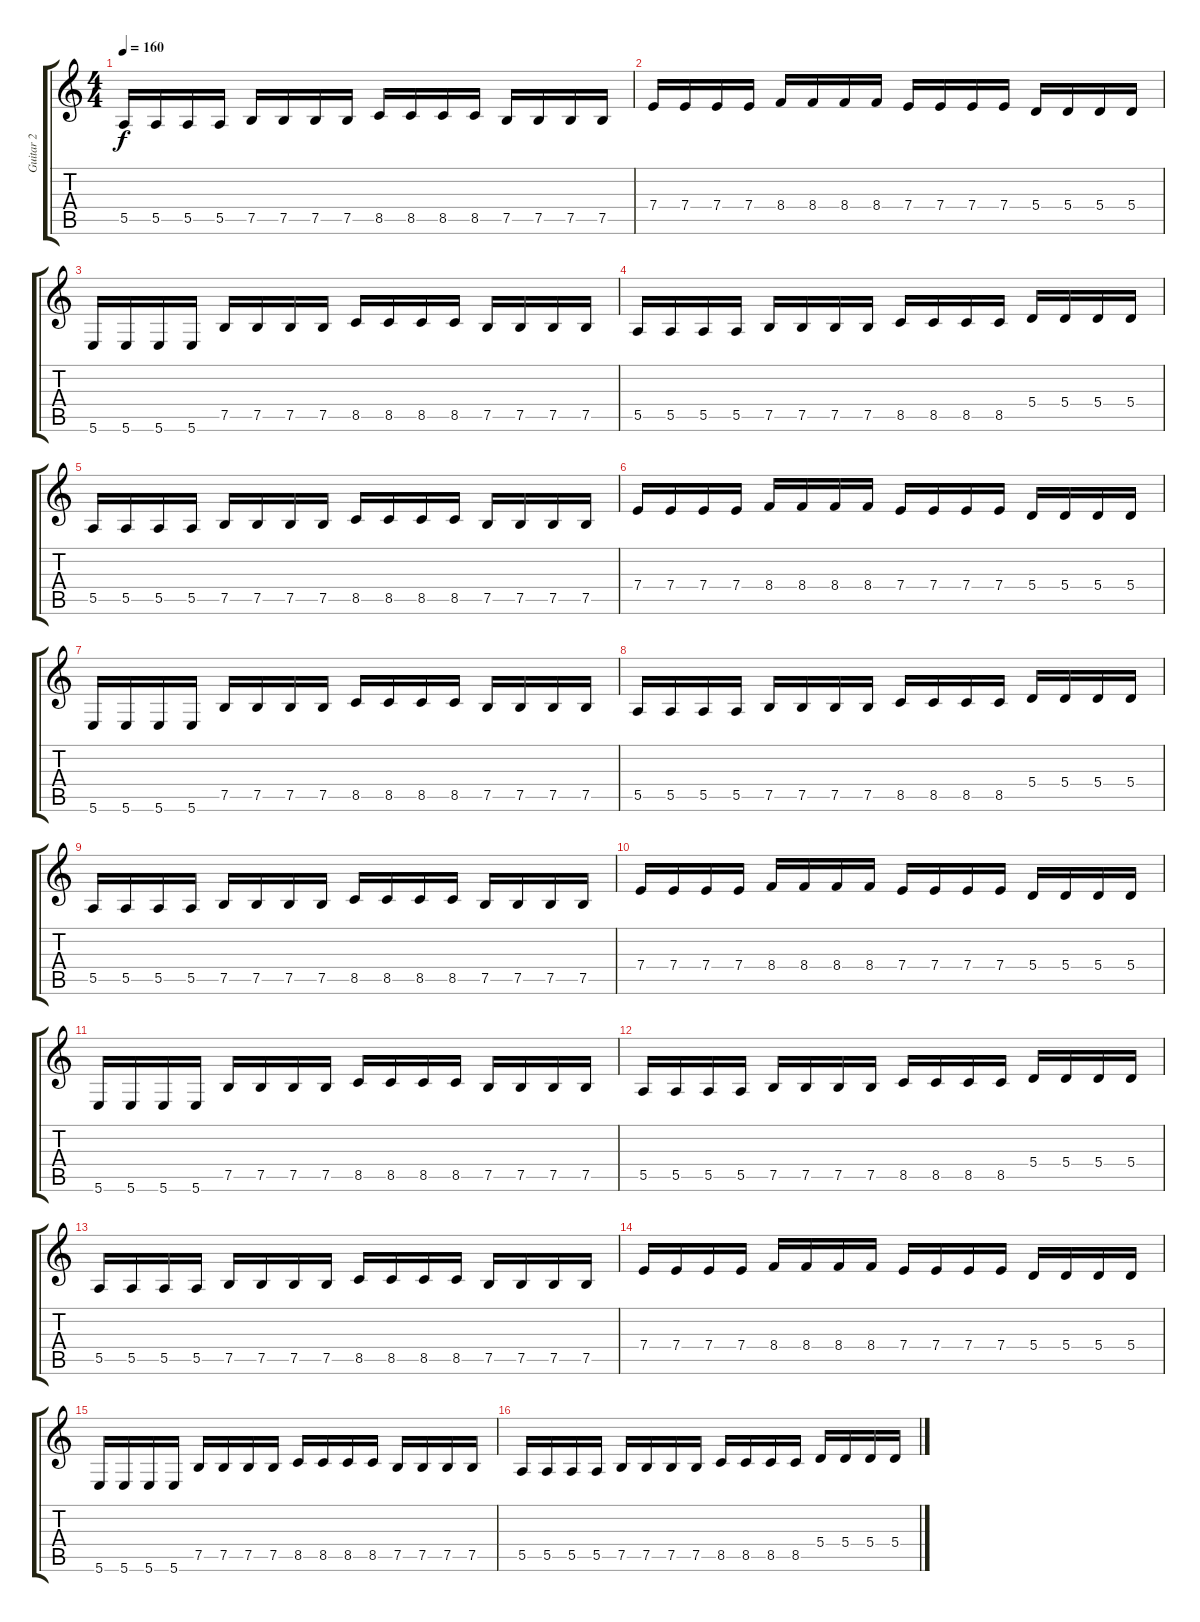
\track ("Guitar 2" "Guitar 2") {instrument distortionguitar}
\staff {score tabs}
\tuning (B3 Gb3 D3 A2 E2 B1) {hide}
\ts (4 4)
\tempo 160
\clef g2
\ks c
5.5.16{dy f} 5.5.16 5.5.16 5.5.16 7.5.16 7.5.16 7.5.16 7.5.16 8.5.16 8.5.16 8.5.16 8.5.16 7.5.16 7.5.16 7.5.16 7.5.16 |
7.4.16 7.4.16 7.4.16 7.4.16 8.4.16 8.4.16 8.4.16 8.4.16 7.4.16 7.4.16 7.4.16 7.4.16 5.4.16 5.4.16 5.4.16 5.4.16 |
5.6.16 5.6.16 5.6.16 5.6.16 7.5.16 7.5.16 7.5.16 7.5.16 8.5.16 8.5.16 8.5.16 8.5.16 7.5.16 7.5.16 7.5.16 7.5.16 |
5.5.16 5.5.16 5.5.16 5.5.16 7.5.16 7.5.16 7.5.16 7.5.16 8.5.16 8.5.16 8.5.16 8.5.16 5.4.16 5.4.16 5.4.16 5.4.16 |
5.5.16 5.5.16 5.5.16 5.5.16 7.5.16 7.5.16 7.5.16 7.5.16 8.5.16 8.5.16 8.5.16 8.5.16 7.5.16 7.5.16 7.5.16 7.5.16 |
7.4.16 7.4.16 7.4.16 7.4.16 8.4.16 8.4.16 8.4.16 8.4.16 7.4.16 7.4.16 7.4.16 7.4.16 5.4.16 5.4.16 5.4.16 5.4.16 |
5.6.16 5.6.16 5.6.16 5.6.16 7.5.16 7.5.16 7.5.16 7.5.16 8.5.16 8.5.16 8.5.16 8.5.16 7.5.16 7.5.16 7.5.16 7.5.16 |
5.5.16 5.5.16 5.5.16 5.5.16 7.5.16 7.5.16 7.5.16 7.5.16 8.5.16 8.5.16 8.5.16 8.5.16 5.4.16 5.4.16 5.4.16 5.4.16 |
5.5.16 5.5.16 5.5.16 5.5.16 7.5.16 7.5.16 7.5.16 7.5.16 8.5.16 8.5.16 8.5.16 8.5.16 7.5.16 7.5.16 7.5.16 7.5.16 |
7.4.16 7.4.16 7.4.16 7.4.16 8.4.16 8.4.16 8.4.16 8.4.16 7.4.16 7.4.16 7.4.16 7.4.16 5.4.16 5.4.16 5.4.16 5.4.16 |
5.6.16 5.6.16 5.6.16 5.6.16 7.5.16 7.5.16 7.5.16 7.5.16 8.5.16 8.5.16 8.5.16 8.5.16 7.5.16 7.5.16 7.5.16 7.5.16 |
5.5.16 5.5.16 5.5.16 5.5.16 7.5.16 7.5.16 7.5.16 7.5.16 8.5.16 8.5.16 8.5.16 8.5.16 5.4.16 5.4.16 5.4.16 5.4.16 |
5.5.16 5.5.16 5.5.16 5.5.16 7.5.16 7.5.16 7.5.16 7.5.16 8.5.16 8.5.16 8.5.16 8.5.16 7.5.16 7.5.16 7.5.16 7.5.16 |
7.4.16 7.4.16 7.4.16 7.4.16 8.4.16 8.4.16 8.4.16 8.4.16 7.4.16 7.4.16 7.4.16 7.4.16 5.4.16 5.4.16 5.4.16 5.4.16 |
5.6.16 5.6.16 5.6.16 5.6.16 7.5.16 7.5.16 7.5.16 7.5.16 8.5.16 8.5.16 8.5.16 8.5.16 7.5.16 7.5.16 7.5.16 7.5.16 |
5.5.16 5.5.16 5.5.16 5.5.16 7.5.16 7.5.16 7.5.16 7.5.16 8.5.16 8.5.16 8.5.16 8.5.16 5.4.16 5.4.16 5.4.16 5.4.16
